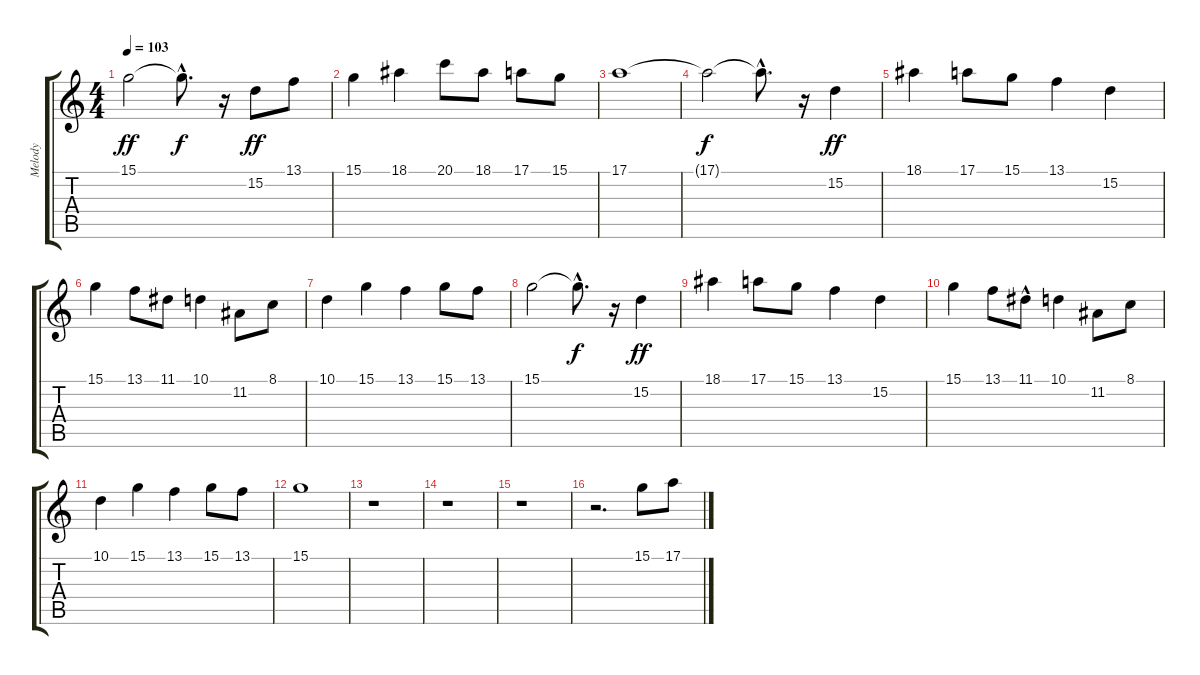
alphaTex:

\track ("Melody" "Melody") {instrument flute}
\staff {score tabs}
\tuning (E4 B3 G3 D3 A2 E2) {hide}
\ts (4 4)
\tempo 103
\clef g2
\ks c
15.1.2{dy ff} 15.1{hac t}.8{d dy f} r.16 15.2.8{dy ff} 13.1.8 |
15.1.4 18.1.4 20.1.8 18.1.8 17.1.8 15.1.8 |
17.1.1 |
17.1{t}.2{dy f} 17.1{hac t}.8{d} r.16 15.2.4{dy ff} |
18.1.4 17.1.8 15.1.8 13.1.4 15.2.4 |
15.1.4 13.1.8 11.1.8 10.1.4 11.2.8 8.1.8 |
10.1.4 15.1.4 13.1.4 15.1.8 13.1.8 |
15.1.2 15.1{hac t}.8{d dy f} r.16 15.2.4{dy ff} |
18.1.4 17.1.8 15.1.8 13.1.4 15.2.4 |
15.1.4 13.1.8 11.1{hac}.8 10.1.4 11.2.8 8.1.8 |
10.1.4 15.1.4 13.1.4 15.1.8 13.1.8 |
15.1.1 |
r.1 |
r.1 |
r.1 |
r.2{d} 15.1.8 17.1.8
